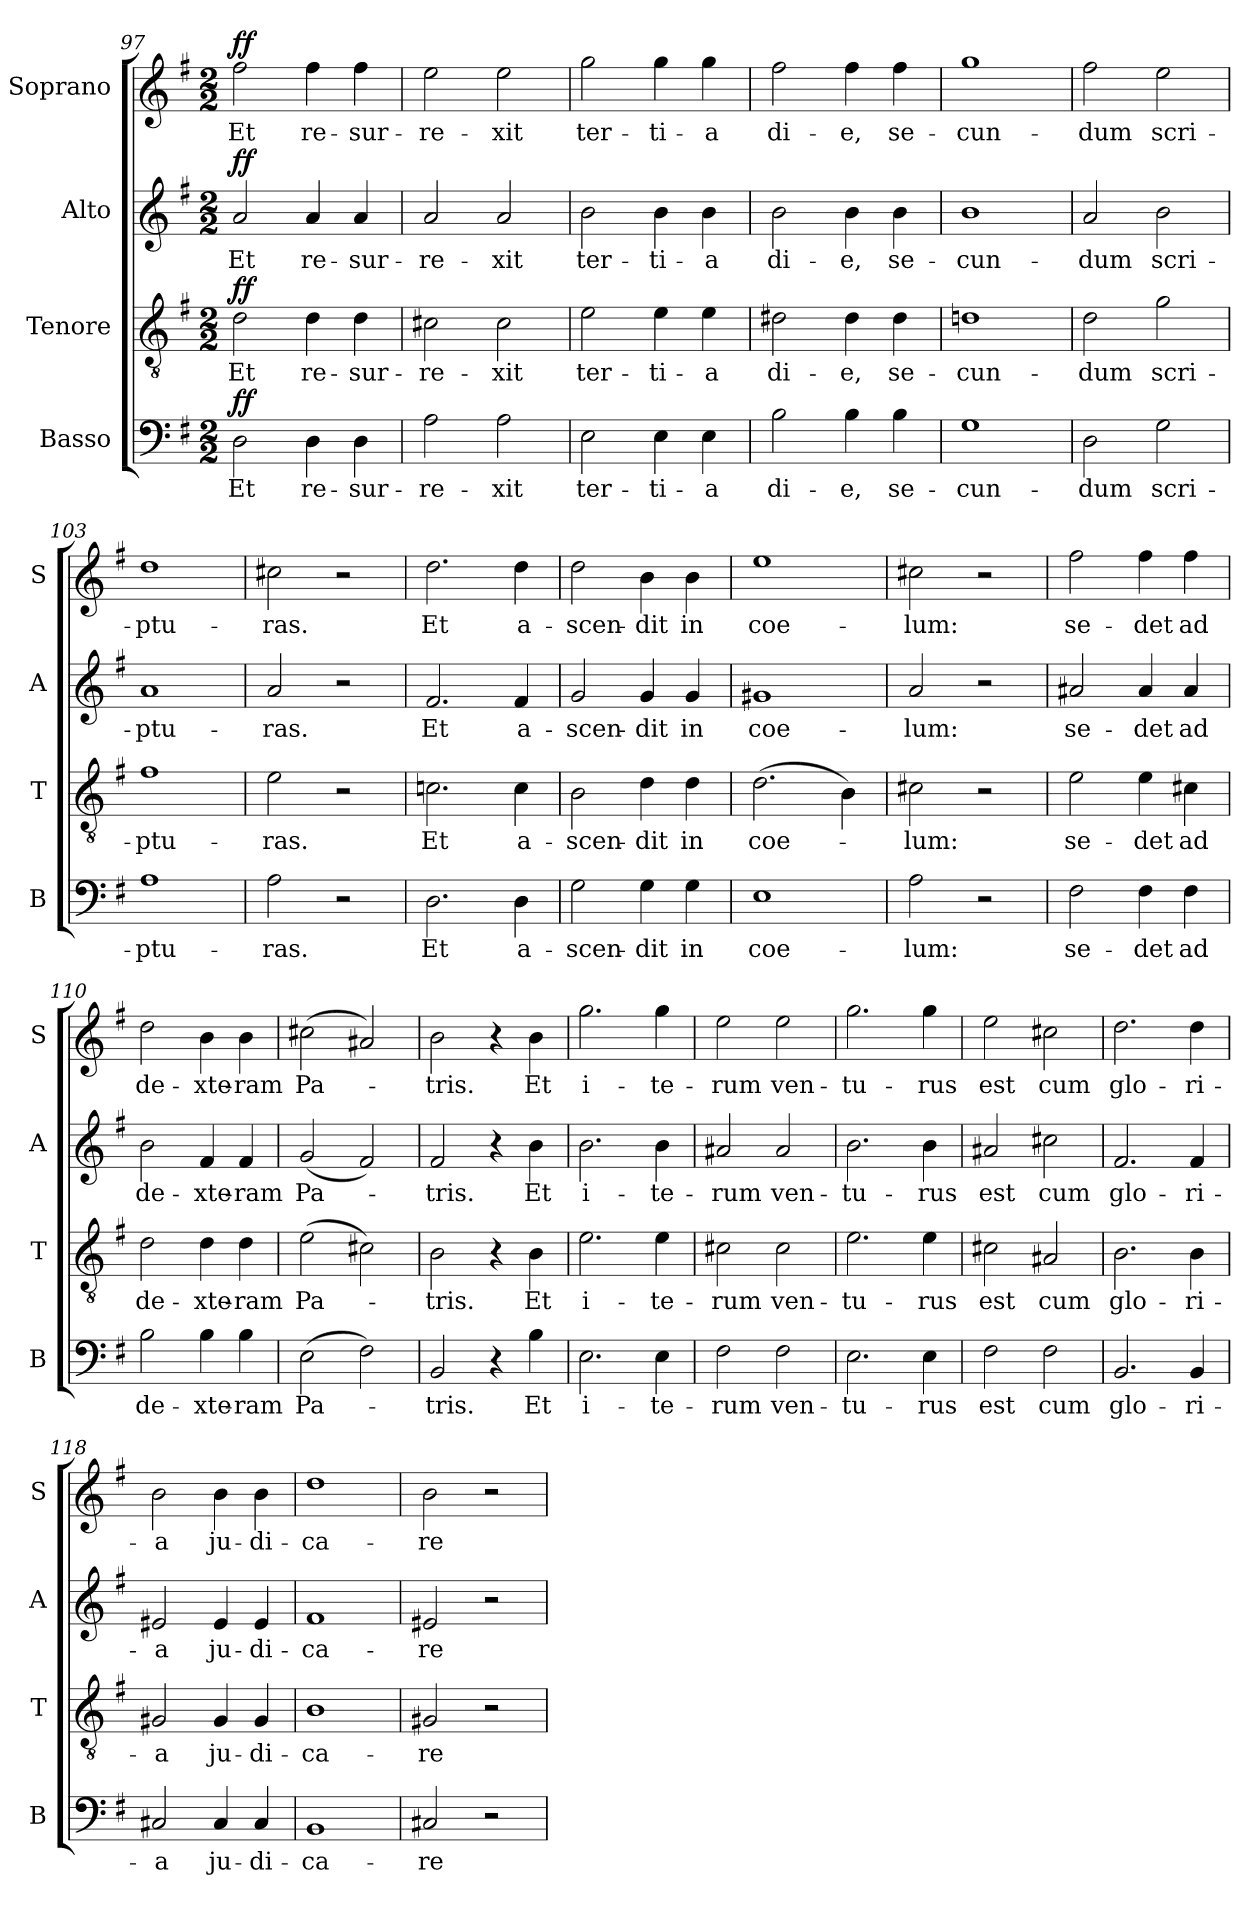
**kern	**text	**dynam	**kern	**text	**dynam	**kern	**text	**dynam	**kern	**text	**dynam
*part4	*part4	*part4	*part3	*part3	*part3	*part2	*part2	*part2	*part1	*part1	*part1
*staff4	*staff4	*staff4	*staff3	*staff3	*staff3	*staff2	*staff2	*staff2	*staff1	*staff1	*staff1
*I"Basso	*	*	*I"Tenore	*	*	*I"Alto	*	*	*I"Soprano	*	*
*I'B	*	*	*I'T	*	*	*I'A	*	*	*I'S	*	*
!!LO:LB:g=z
*clefF4	*	*	*clefGv2	*	*	*clefG2	*	*	*clefG2	*	*
*k[f#]	*	*	*k[f#]	*	*	*k[f#]	*	*	*k[f#]	*	*
*G:	*	*	*G:	*	*	*G:	*	*	*G:	*	*
*M2/2	*	*	*M2/2	*	*	*M2/2	*	*	*M2/2	*	*
=97	=97	=97	=97	=97	=97	=97	=97	=97	=97	=97	=97
!	!LO:LY:b	!LO:DY:a	!	!LO:LY:b	!LO:DY:a	!	!LO:LY:b	!LO:DY:a	!	!LO:LY:b	!LO:DY:a
2D\	Et	ff	2d\	Et	ff	2a/	Et	ff	2ff#\	Et	ff
!	!LO:LY:b	!	!	!LO:LY:b	!	!	!LO:LY:b	!	!	!LO:LY:b	!
4D\	re-	.	4d\	re-	.	4a/	re-	.	4ff#\	re-	.
!	!LO:LY:b	!	!	!LO:LY:b	!	!	!LO:LY:b	!	!	!LO:LY:b	!
4D\	-sur-	.	4d\	-sur-	.	4a/	-sur-	.	4ff#\	-sur-	.
=98	=98	=98	=98	=98	=98	=98	=98	=98	=98	=98	=98
!	!LO:LY:b	!	!	!LO:LY:b	!	!	!LO:LY:b	!	!	!LO:LY:b	!
2A\	-re-	.	2c#X\	-re-	.	2a/	-re-	.	2ee\	-re-	.
!	!LO:LY:b	!	!	!LO:LY:b	!	!	!LO:LY:b	!	!	!LO:LY:b	!
2A\	-xit	.	2c#\	-xit	.	2a/	-xit	.	2ee\	-xit	.
=99	=99	=99	=99	=99	=99	=99	=99	=99	=99	=99	=99
!	!LO:LY:b	!	!	!LO:LY:b	!	!	!LO:LY:b	!	!	!LO:LY:b	!
2E\	ter-	.	2e\	ter-	.	2b\	ter-	.	2gg\	ter-	.
!	!LO:LY:b	!	!	!LO:LY:b	!	!	!LO:LY:b	!	!	!LO:LY:b	!
4E\	-ti-	.	4e\	-ti-	.	4b\	-ti-	.	4gg\	-ti-	.
!	!LO:LY:b	!	!	!LO:LY:b	!	!	!LO:LY:b	!	!	!LO:LY:b	!
4E\	-a	.	4e\	-a	.	4b\	-a	.	4gg\	-a	.
=100	=100	=100	=100	=100	=100	=100	=100	=100	=100	=100	=100
!	!LO:LY:b	!	!	!LO:LY:b	!	!	!LO:LY:b	!	!	!LO:LY:b	!
2B\	di-	.	2d#X\	di-	.	2b\	di-	.	2ff#\	di-	.
!	!LO:LY:b	!	!	!LO:LY:b	!	!	!LO:LY:b	!	!	!LO:LY:b	!
4B\	-e,	.	4d#\	-e,	.	4b\	-e,	.	4ff#\	-e,	.
!	!LO:LY:b	!	!	!LO:LY:b	!	!	!LO:LY:b	!	!	!LO:LY:b	!
4B\	se-	.	4d#\	se-	.	4b\	se-	.	4ff#\	se-	.
=101	=101	=101	=101	=101	=101	=101	=101	=101	=101	=101	=101
!	!LO:LY:b	!	!	!LO:LY:b	!	!	!LO:LY:b	!	!	!LO:LY:b	!
1G	-cun-	.	1dn	-cun-	.	1b	-cun-	.	1gg	-cun-	.
=102	=102	=102	=102	=102	=102	=102	=102	=102	=102	=102	=102
!	!LO:LY:b	!	!	!LO:LY:b	!	!	!LO:LY:b	!	!	!LO:LY:b	!
2D\	-dum	.	2d\	-dum	.	2a/	-dum	.	2ff#\	-dum	.
!	!LO:LY:b	!	!	!LO:LY:b	!	!	!LO:LY:b	!	!	!LO:LY:b	!
2G\	scri-	.	2g\	scri-	.	2b\	scri-	.	2ee\	scri-	.
=103	=103	=103	=103	=103	=103	=103	=103	=103	=103	=103	=103
!	!LO:LY:b	!	!	!LO:LY:b	!	!	!LO:LY:b	!	!	!LO:LY:b	!
1A	-ptu-	.	1f#	-ptu-	.	1a	-ptu-	.	1dd	-ptu-	.
!!LO:LB:g=z
=104	=104	=104	=104	=104	=104	=104	=104	=104	=104	=104	=104
!	!LO:LY:b	!	!	!LO:LY:b	!	!	!LO:LY:b	!	!	!LO:LY:b	!
2A\	-ras.	.	2e\	-ras.	.	2a/	-ras.	.	2cc#X\	-ras.	.
2r	.	.	2r	.	.	2r	.	.	2r	.	.
=105	=105	=105	=105	=105	=105	=105	=105	=105	=105	=105	=105
!	!LO:LY:b	!	!	!LO:LY:b	!	!	!LO:LY:b	!	!	!LO:LY:b	!
2.D\	Et	.	2.cn\	Et	.	2.f#/	Et	.	2.dd\	Et	.
!	!LO:LY:b	!	!	!LO:LY:b	!	!	!LO:LY:b	!	!	!LO:LY:b	!
4D\	a-	.	4c\	a-	.	4f#/	a-	.	4dd\	a-	.
=106	=106	=106	=106	=106	=106	=106	=106	=106	=106	=106	=106
!	!LO:LY:b	!	!	!LO:LY:b	!	!	!LO:LY:b	!	!	!LO:LY:b	!
2G\	-scen-	.	2B\	-scen-	.	2g/	-scen-	.	2dd\	-scen-	.
!	!LO:LY:b	!	!	!LO:LY:b	!	!	!LO:LY:b	!	!	!LO:LY:b	!
4G\	-dit	.	4d\	-dit	.	4g/	-dit	.	4b\	-dit	.
!	!LO:LY:b	!	!	!LO:LY:b	!	!	!LO:LY:b	!	!	!LO:LY:b	!
4G\	in	.	4d\	in	.	4g/	in	.	4b\	in	.
=107	=107	=107	=107	=107	=107	=107	=107	=107	=107	=107	=107
!	!LO:LY:b	!	!	!LO:LY:b	!	!	!LO:LY:b	!	!	!LO:LY:b	!
1E	coe-	.	(>2.d\	coe-	.	1g#X	coe-	.	1ee	coe-	.
.	.	.	4B\)	.	.	.	.	.	.	.	.
=108	=108	=108	=108	=108	=108	=108	=108	=108	=108	=108	=108
!	!LO:LY:b	!	!	!LO:LY:b	!	!	!LO:LY:b	!	!	!LO:LY:b	!
2A\	-lum:	.	2c#X\	-lum:	.	2a/	-lum:	.	2cc#X\	-lum:	.
2r	.	.	2r	.	.	2r	.	.	2r	.	.
=109	=109	=109	=109	=109	=109	=109	=109	=109	=109	=109	=109
!	!LO:LY:b	!	!	!LO:LY:b	!	!	!LO:LY:b	!	!	!LO:LY:b	!
2F#\	se-	.	2e\	se-	.	2a#X/	se-	.	2ff#\	se-	.
!	!LO:LY:b	!	!	!LO:LY:b	!	!	!LO:LY:b	!	!	!LO:LY:b	!
4F#\	-det	.	4e\	-det	.	4a#/	-det	.	4ff#\	-det	.
!	!LO:LY:b	!	!	!LO:LY:b	!	!	!LO:LY:b	!	!	!LO:LY:b	!
4F#\	ad	.	4c#X\	ad	.	4a#/	ad	.	4ff#\	ad	.
=110	=110	=110	=110	=110	=110	=110	=110	=110	=110	=110	=110
!	!LO:LY:b	!	!	!LO:LY:b	!	!	!LO:LY:b	!	!	!LO:LY:b	!
2B\	de-	.	2d\	de-	.	2b\	de-	.	2dd\	de-	.
!	!LO:LY:b	!	!	!LO:LY:b	!	!	!LO:LY:b	!	!	!LO:LY:b	!
4B\	-xte-	.	4d\	-xte-	.	4f#/	-xte-	.	4b\	-xte-	.
!	!LO:LY:b	!	!	!LO:LY:b	!	!	!LO:LY:b	!	!	!LO:LY:b	!
4B\	-ram	.	4d\	-ram	.	4f#/	-ram	.	4b\	-ram	.
!!LO:PB:g=z
=111	=111	=111	=111	=111	=111	=111	=111	=111	=111	=111	=111
!	!LO:LY:b	!	!	!LO:LY:b	!	!	!LO:LY:b	!	!	!LO:LY:b	!
(>2E\	Pa-	.	(>2e\	Pa-	.	(<2g/	Pa-	.	(>2cc#X\	Pa-	.
2F#\)	.	.	2c#X\)	.	.	2f#/)	.	.	2a#X/)	.	.
=112	=112	=112	=112	=112	=112	=112	=112	=112	=112	=112	=112
!	!LO:LY:b	!	!	!LO:LY:b	!	!	!LO:LY:b	!	!	!LO:LY:b	!
2BB/	-tris.	.	2B\	-tris.	.	2f#/	-tris.	.	2b\	-tris.	.
4r	.	.	4r	.	.	4r	.	.	4r	.	.
!	!LO:LY:b	!	!	!LO:LY:b	!	!	!LO:LY:b	!	!	!LO:LY:b	!
4B\	Et	.	4B\	Et	.	4b\	Et	.	4b\	Et	.
=113	=113	=113	=113	=113	=113	=113	=113	=113	=113	=113	=113
!	!LO:LY:b	!	!	!LO:LY:b	!	!	!LO:LY:b	!	!	!LO:LY:b	!
2.E\	i-	.	2.e\	i-	.	2.b\	i-	.	2.gg\	i-	.
!	!LO:LY:b	!	!	!LO:LY:b	!	!	!LO:LY:b	!	!	!LO:LY:b	!
4E\	-te-	.	4e\	-te-	.	4b\	-te-	.	4gg\	-te-	.
=114	=114	=114	=114	=114	=114	=114	=114	=114	=114	=114	=114
!	!LO:LY:b	!	!	!LO:LY:b	!	!	!LO:LY:b	!	!	!LO:LY:b	!
2F#\	-rum	.	2c#X\	-rum	.	2a#X/	-rum	.	2ee\	-rum	.
!	!LO:LY:b	!	!	!LO:LY:b	!	!	!LO:LY:b	!	!	!LO:LY:b	!
2F#\	ven-	.	2c#\	ven-	.	2a#/	ven-	.	2ee\	ven-	.
=115	=115	=115	=115	=115	=115	=115	=115	=115	=115	=115	=115
!	!LO:LY:b	!	!	!LO:LY:b	!	!	!LO:LY:b	!	!	!LO:LY:b	!
2.E\	-tu-	.	2.e\	-tu-	.	2.b\	-tu-	.	2.gg\	-tu-	.
!	!LO:LY:b	!	!	!LO:LY:b	!	!	!LO:LY:b	!	!	!LO:LY:b	!
4E\	-rus	.	4e\	-rus	.	4b\	-rus	.	4gg\	-rus	.
=116	=116	=116	=116	=116	=116	=116	=116	=116	=116	=116	=116
!	!LO:LY:b	!	!	!LO:LY:b	!	!	!LO:LY:b	!	!	!LO:LY:b	!
2F#\	est	.	2c#X\	est	.	2a#X/	est	.	2ee\	est	.
!	!LO:LY:b	!	!	!LO:LY:b	!	!	!LO:LY:b	!	!	!LO:LY:b	!
2F#\	cum	.	2A#X/	cum	.	2cc#X\	cum	.	2cc#X\	cum	.
=117	=117	=117	=117	=117	=117	=117	=117	=117	=117	=117	=117
!	!LO:LY:b	!	!	!LO:LY:b	!	!	!LO:LY:b	!	!	!LO:LY:b	!
2.BB/	glo-	.	2.B\	glo-	.	2.f#/	glo-	.	2.dd\	glo-	.
!	!LO:LY:b	!	!	!LO:LY:b	!	!	!LO:LY:b	!	!	!LO:LY:b	!
4BB/	-ri-	.	4B\	-ri-	.	4f#/	-ri-	.	4dd\	-ri-	.
!!LO:LB:g=z
=118	=118	=118	=118	=118	=118	=118	=118	=118	=118	=118	=118
!	!LO:LY:b	!	!	!LO:LY:b	!	!	!LO:LY:b	!	!	!LO:LY:b	!
2C#X/	-a	.	2G#X/	-a	.	2e#X/	-a	.	2b\	-a	.
!	!LO:LY:b	!	!	!LO:LY:b	!	!	!LO:LY:b	!	!	!LO:LY:b	!
4C#/	ju-	.	4G#/	ju-	.	4e#/	ju-	.	4b\	ju-	.
!	!LO:LY:b	!	!	!LO:LY:b	!	!	!LO:LY:b	!	!	!LO:LY:b	!
4C#/	-di-	.	4G#/	-di-	.	4e#/	-di-	.	4b\	-di-	.
=119	=119	=119	=119	=119	=119	=119	=119	=119	=119	=119	=119
!	!LO:LY:b	!	!	!LO:LY:b	!	!	!LO:LY:b	!	!	!LO:LY:b	!
1BB	-ca-	.	1B	-ca-	.	1f#	-ca-	.	1dd	-ca-	.
=120	=120	=120	=120	=120	=120	=120	=120	=120	=120	=120	=120
!	!LO:LY:b	!	!	!LO:LY:b	!	!	!LO:LY:b	!	!	!LO:LY:b	!
2C#X/	-re	.	2G#X/	-re	.	2e#X/	-re	.	2b\	-re	.
2r	.	.	2r	.	.	2r	.	.	2r	.	.
=	=	=	=	=	=	=	=	=	=	=	=
*-	*-	*-	*-	*-	*-	*-	*-	*-	*-	*-	*-
